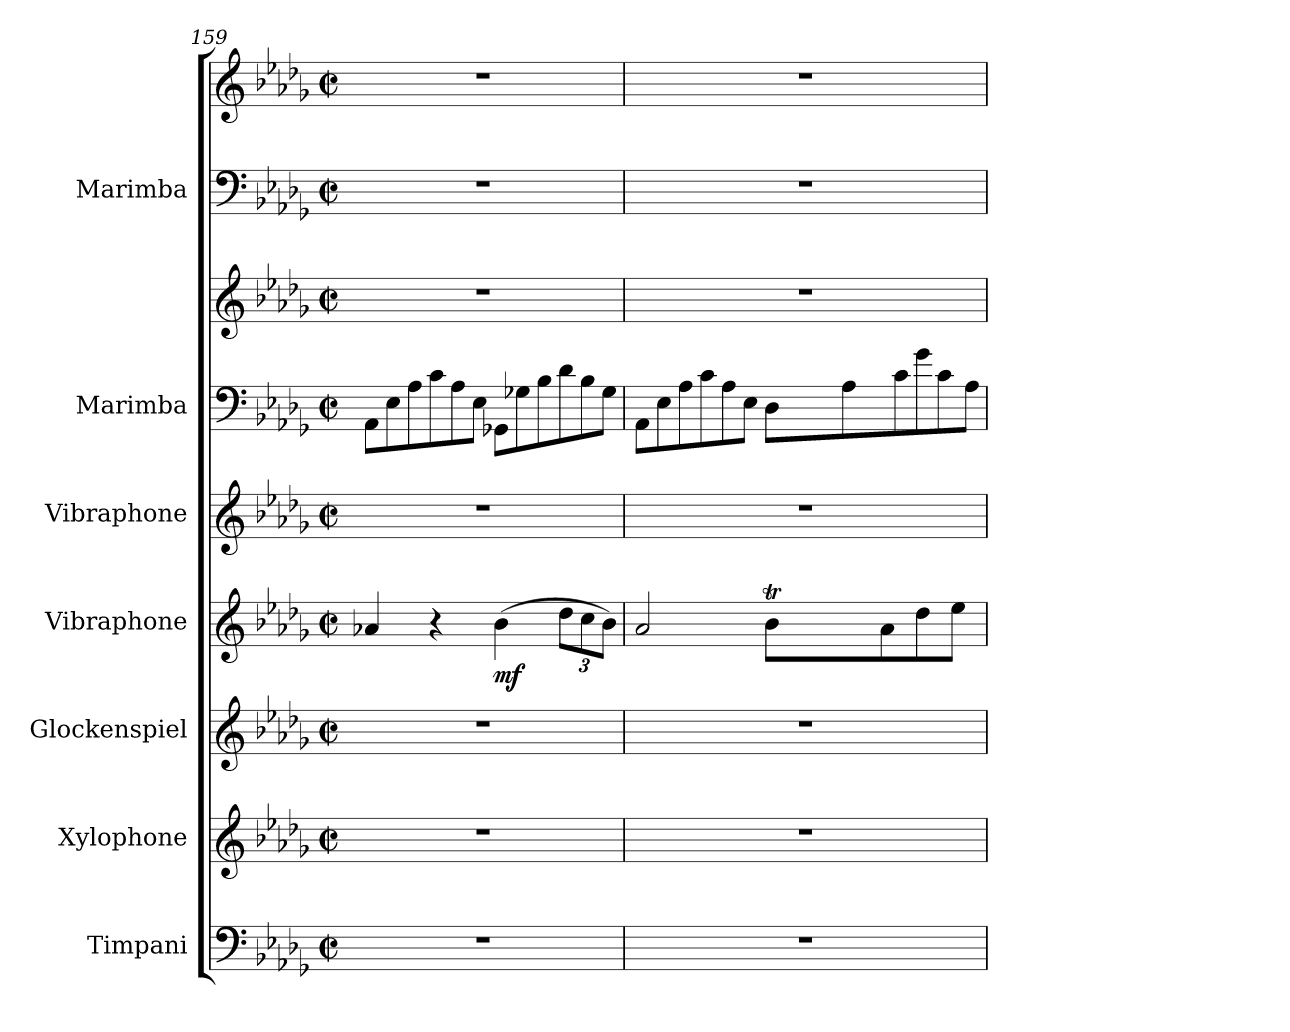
**kern	**kern	**kern	**kern	**dynam	**kern	**kern	**kern	**dynam	**kern	**kern
*part7	*part6	*part5	*part4	*part4	*part3	*part2	*part2	*part2	*part1	*part1
*staff9	*staff8	*staff7	*staff6	*staff6	*staff5	*staff4	*staff3	*staff3/4	*staff2	*staff1
*I"Timpani	*I"Xylophone	*I"Glockenspiel	*I"Vibraphone	*	*I"Vibraphone	*I"Marimba	*	*	*I"Marimba	*
*I'Timp.	*I'Xyl.	*I'Glk.	*I'Vib.	*	*I'Vib.	*I'Mrm.	*	*	*I'Mrm.	*
*clefF4	*clefG2	*clefG2	*clefG2	*	*clefG2	*clefF4	*clefG2	*	*clefF4	*clefG2
*	*ITrd-7c-12	*ITrd-14c-24	*	*	*	*	*	*	*	*
*k[b-e-a-d-g-]	*k[b-e-a-d-g-]	*k[b-e-a-d-g-]	*k[b-e-a-d-g-]	*	*k[b-e-a-d-g-]	*k[b-e-a-d-g-]	*k[b-e-a-d-g-]	*	*k[b-e-a-d-g-]	*k[b-e-a-d-g-]
*M2/2	*M2/2	*M2/2	*M2/2	*	*M2/2	*M2/2	*M2/2	*	*M2/2	*M2/2
*met(c|)	*met(c|)	*met(c|)	*met(c|)	*	*met(c|)	*met(c|)	*met(c|)	*	*met(c|)	*met(c|)
*	*	*	*	*	*	*Xtuplet	*	*	*	*
=159	=159	=159	=159	=159	=159	=159	=159	=159	=159	=159
!	!	!	!	!	!	!	!	!LO:DY:b=2	!	!
1r	1r	1r	4a-X/	.	1r	12AA-\L	1r	other-dynamics	1r	1r
.	.	.	.	.	.	12E-\	.	.	.	.
.	.	.	.	.	.	12A-\	.	.	.	.
.	.	.	4r	.	.	12c\	.	.	.	.
.	.	.	.	.	.	12A-\	.	.	.	.
.	.	.	.	.	.	12E-\J	.	.	.	.
!	!	!	!	!LO:DY:b	!	!	!	!	!	!
.	.	.	(4b-\	mf	.	12GG-X\L	.	.	.	.
.	.	.	.	.	.	12G-X\	.	.	.	.
.	.	.	.	.	.	12B-\	.	.	.	.
*	*	*	*Xbrackettup	*	*	*	*	*	*	*
.	.	.	12dd-\L	.	.	12d-\	.	.	.	.
.	.	.	12cc\	.	.	12B-\	.	.	.	.
.	.	.	12b-\J)	.	.	12G-\J	.	.	.	.
!!LO:PB:g=z
=160	=160	=160	=160	=160	=160	=160	=160	=160	=160	=160
*	*	*	*^	*	*	*	*	*	*	*
1r	1r	1r	2a-/	48%25ryy	.	1r	12AA-\L	1r	.	1r	1r
.	.	.	.	.	.	.	12E-\	.	.	.	.
.	.	.	.	.	.	.	12A-\	.	.	.	.
.	.	.	.	.	.	.	12c\	.	.	.	.
.	.	.	.	.	.	.	12A-\	.	.	.	.
.	.	.	.	.	.	.	12E-\J	.	.	.	.
.	.	.	8b-T\L	.	.	.	12D-\L	.	.	.	.
*	*	*	*	*Xtuplet	*	*	*	*	*	*	*
.	.	.	.	48ccyy	.	.	.	.	.	.	.
.	.	.	.	48b-yy	.	.	.	.	.	.	.
.	.	.	.	48ccyy	.	.	.	.	.	.	.
.	.	.	.	48b-yy	.	.	12A-\	.	.	.	.
.	.	.	.	48ccyy	.	.	.	.	.	.	.
.	.	.	8a-\	4.ryy	.	.	.	.	.	.	.
.	.	.	.	.	.	.	12c\	.	.	.	.
.	.	.	8dd-\	.	.	.	12g-\	.	.	.	.
.	.	.	.	.	.	.	12c\	.	.	.	.
.	.	.	8ee-\J	.	.	.	.	.	.	.	.
.	.	.	.	.	.	.	12A-\J	.	.	.	.
*	*	*	*v	*v	*	*	*	*	*	*	*
=	=	=	=	=	=	=	=	=	=	=
*-	*-	*-	*-	*-	*-	*-	*-	*-	*-	*-
